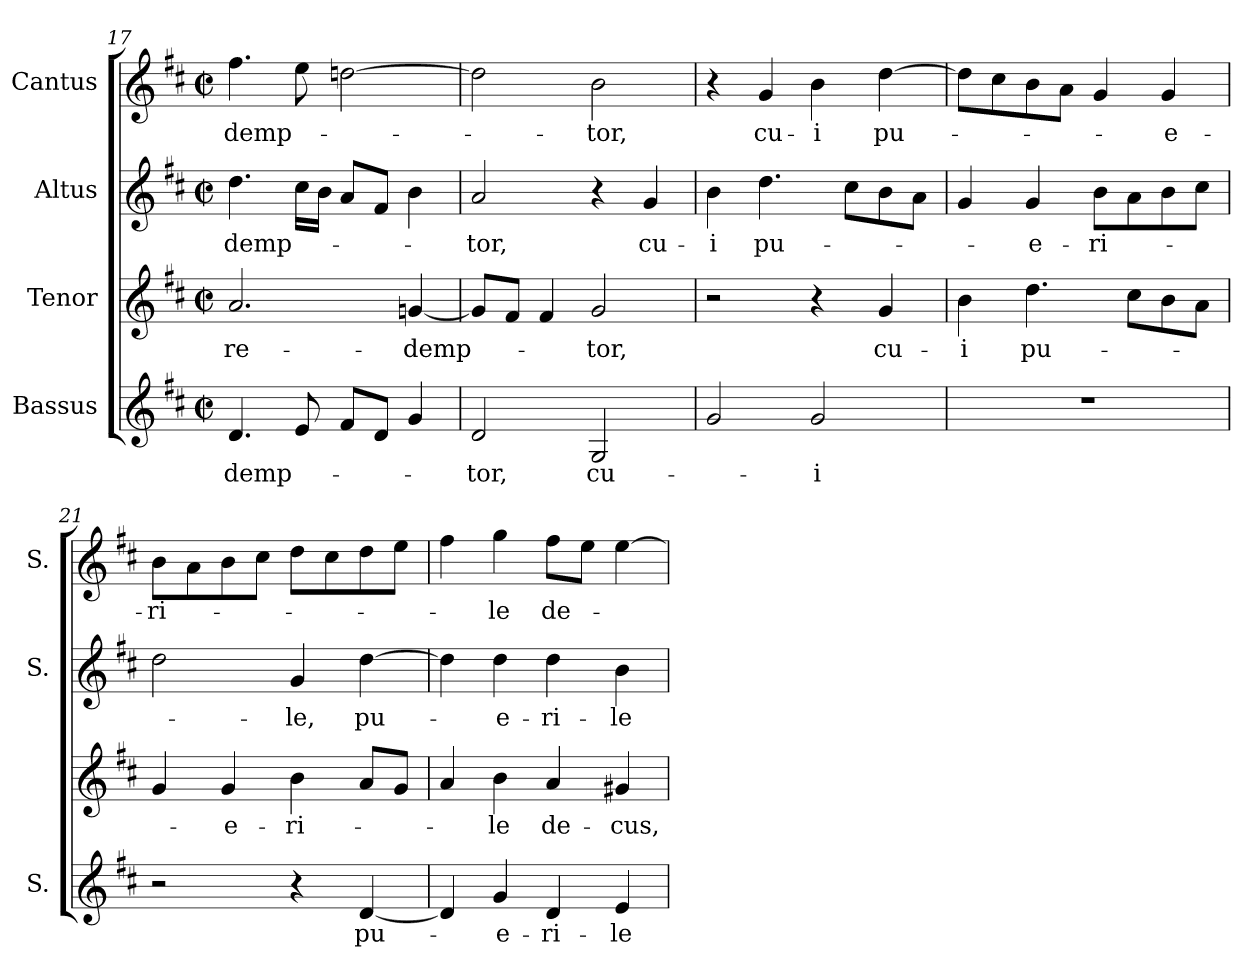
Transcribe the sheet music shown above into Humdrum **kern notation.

**kern	**text	**kern	**text	**kern	**text	**kern	**text
*part4	*part4	*part3	*part3	*part2	*part2	*part1	*part1
*staff4	*staff4	*staff3	*staff3	*staff2	*staff2	*staff1	*staff1
*I"Bassus	*	*I"Tenor	*	*I"Altus	*	*I"Cantus	*
*I'S.	*	*	*	*I'S.	*	*I'S.	*
*clefG2	*	*clefG2	*	*clefG2	*	*clefG2	*
*k[f#c#]	*	*k[f#c#]	*	*k[f#c#]	*	*k[f#c#]	*
*D:	*	*D:	*	*D:	*	*D:	*
*M2/2	*	*M2/2	*	*M2/2	*	*M2/2	*
*met(c|)	*	*met(c|)	*	*met(c|)	*	*met(c|)	*
=17	=17	=17	=17	=17	=17	=17	=17
!	!LO:LY:b:color=#000000	!	!	!	!	!	!
!	!	!	!LO:LY:b:color=#000000	!	!	!	!
!	!	!	!	!	!LO:LY:b:color=#000000	!	!
!	!	!	!	!	!	!	!LO:LY:b:color=#000000
4.di/	-demp-	2.ai/	re-	4.ddi\	-demp-	4.ff#i\	-demp-
8ei/	.	.	.	16cc#i\LL	.	8eei\	.
.	.	.	.	16bi\JJ	.	.	.
8f#i/L	.	.	.	8ai/L	.	[>2ddni\	.
8di/J	.	.	.	8f#i/J	.	.	.
!	!	!	!LO:LY:b:color=#000000	!	!	!	!
4gi/	.	[<4gni/	-demp-	4bi\	.	.	.
!!LO:LB:g=z
=18	=18	=18	=18	=18	=18	=18	=18
!	!LO:LY:b:color=#000000	!	!	!	!	!	!
!	!	!	!	!	!LO:LY:b:color=#000000	!	!
2di/	-tor,	8gi/L]	.	2ai/	-tor,	2ddi\]	.
.	.	8f#i/J	.	.	.	.	.
.	.	4f#i/	.	.	.	.	.
!	!LO:LY:b:color=#000000	!	!	!	!	!	!
!	!	!	!LO:LY:b:color=#000000	!	!	!	!
!	!	!	!	!	!	!	!LO:LY:b:color=#000000
2Gi/	cu-	2gi/	-tor,	4r	.	2bi\	-tor,
!	!	!	!	!	!LO:LY:b:color=#000000	!	!
.	.	.	.	4gi/	cu-	.	.
=19	=19	=19	=19	=19	=19	=19	=19
!	!	!	!	!	!LO:LY:b:color=#000000	!	!
2gi/	.	2r	.	4bi\	-i	4r	.
!	!	!	!	!	!LO:LY:b:color=#000000	!	!
!	!	!	!	!	!	!	!LO:LY:b:color=#000000
.	.	.	.	4.ddi\	pu-	4gi/	cu-
!	!LO:LY:b:color=#000000	!	!	!	!	!	!
!	!	!	!	!	!	!	!LO:LY:b:color=#000000
2gi/	-i	4r	.	.	.	4bi\	-i
.	.	.	.	8cc#i\L	.	.	.
!	!	!	!LO:LY:b:color=#000000	!	!	!	!
!	!	!	!	!	!	!	!LO:LY:b:color=#000000
.	.	4gi/	cu-	8bi\	.	[>4ddi\	pu-
.	.	.	.	8ai\J	.	.	.
=20	=20	=20	=20	=20	=20	=20	=20
!	!	!	!LO:LY:b:color=#000000	!	!	!	!
1r	.	4bi\	-i	4gi/	.	8ddi\L]	.
.	.	.	.	.	.	8cc#i\	.
!	!	!	!LO:LY:b:color=#000000	!	!	!	!
!	!	!	!	!	!LO:LY:b:color=#000000	!	!
.	.	4.ddi\	pu-	4gi/	-e-	8bi\	.
.	.	.	.	.	.	8ai\J	.
!	!	!	!	!	!LO:LY:b:color=#000000	!	!
.	.	.	.	8bi\L	-ri-	4gi/	.
.	.	8cc#i\L	.	8ai\	.	.	.
!	!	!	!	!	!	!	!LO:LY:b:color=#000000
.	.	8bi\	.	8bi\	.	4gi/	-e-
.	.	8ai\J	.	8cc#i\J	.	.	.
=21	=21	=21	=21	=21	=21	=21	=21
!	!	!	!	!	!	!	!LO:LY:b:color=#000000
2r	.	4gi/	.	2ddi\	.	8bi\L	-ri-
.	.	.	.	.	.	8ai\	.
!	!	!	!LO:LY:b:color=#000000	!	!	!	!
.	.	4gi/	-e-	.	.	8bi\	.
.	.	.	.	.	.	8cc#i\J	.
!	!	!	!LO:LY:b:color=#000000	!	!	!	!
!	!	!	!	!	!LO:LY:b:color=#000000	!	!
4r	.	4bi\	-ri-	4gi/	-le,	8ddi\L	.
.	.	.	.	.	.	8cc#i\	.
!	!LO:LY:b:color=#000000	!	!	!	!	!	!
!	!	!	!	!	!LO:LY:b:color=#000000	!	!
[<4di/	pu-	8ai/L	.	[>4ddi\	pu-	8ddi\	.
.	.	8gi/J	.	.	.	8eei\J	.
=22	=22	=22	=22	=22	=22	=22	=22
4di/]	.	4ai/	.	4ddi\]	.	4ff#i\	.
!	!LO:LY:b:color=#000000	!	!	!	!	!	!
!	!	!	!LO:LY:b:color=#000000	!	!	!	!
!	!	!	!	!	!LO:LY:b:color=#000000	!	!
!	!	!	!	!	!	!	!LO:LY:b:color=#000000
4gi/	-e-	4bi\	-le	4ddi\	-e-	4ggi\	-le
!	!LO:LY:b:color=#000000	!	!	!	!	!	!
!	!	!	!LO:LY:b:color=#000000	!	!	!	!
!	!	!	!	!	!LO:LY:b:color=#000000	!	!
!	!	!	!	!	!	!	!LO:LY:b:color=#000000
4di/	-ri-	4ai/	de-	4ddi\	-ri-	8ff#i\L	de-
.	.	.	.	.	.	8eei\J	.
!	!LO:LY:b:color=#000000	!	!	!	!	!	!
!	!	!	!LO:LY:b:color=#000000	!	!	!	!
!	!	!	!	!	!LO:LY:b:color=#000000	!	!
4ei/	-le	4g#Xi/	-cus,	4bi\	-le	[>4eei\	.
=	=	=	=	=	=	=	=
*-	*-	*-	*-	*-	*-	*-	*-
